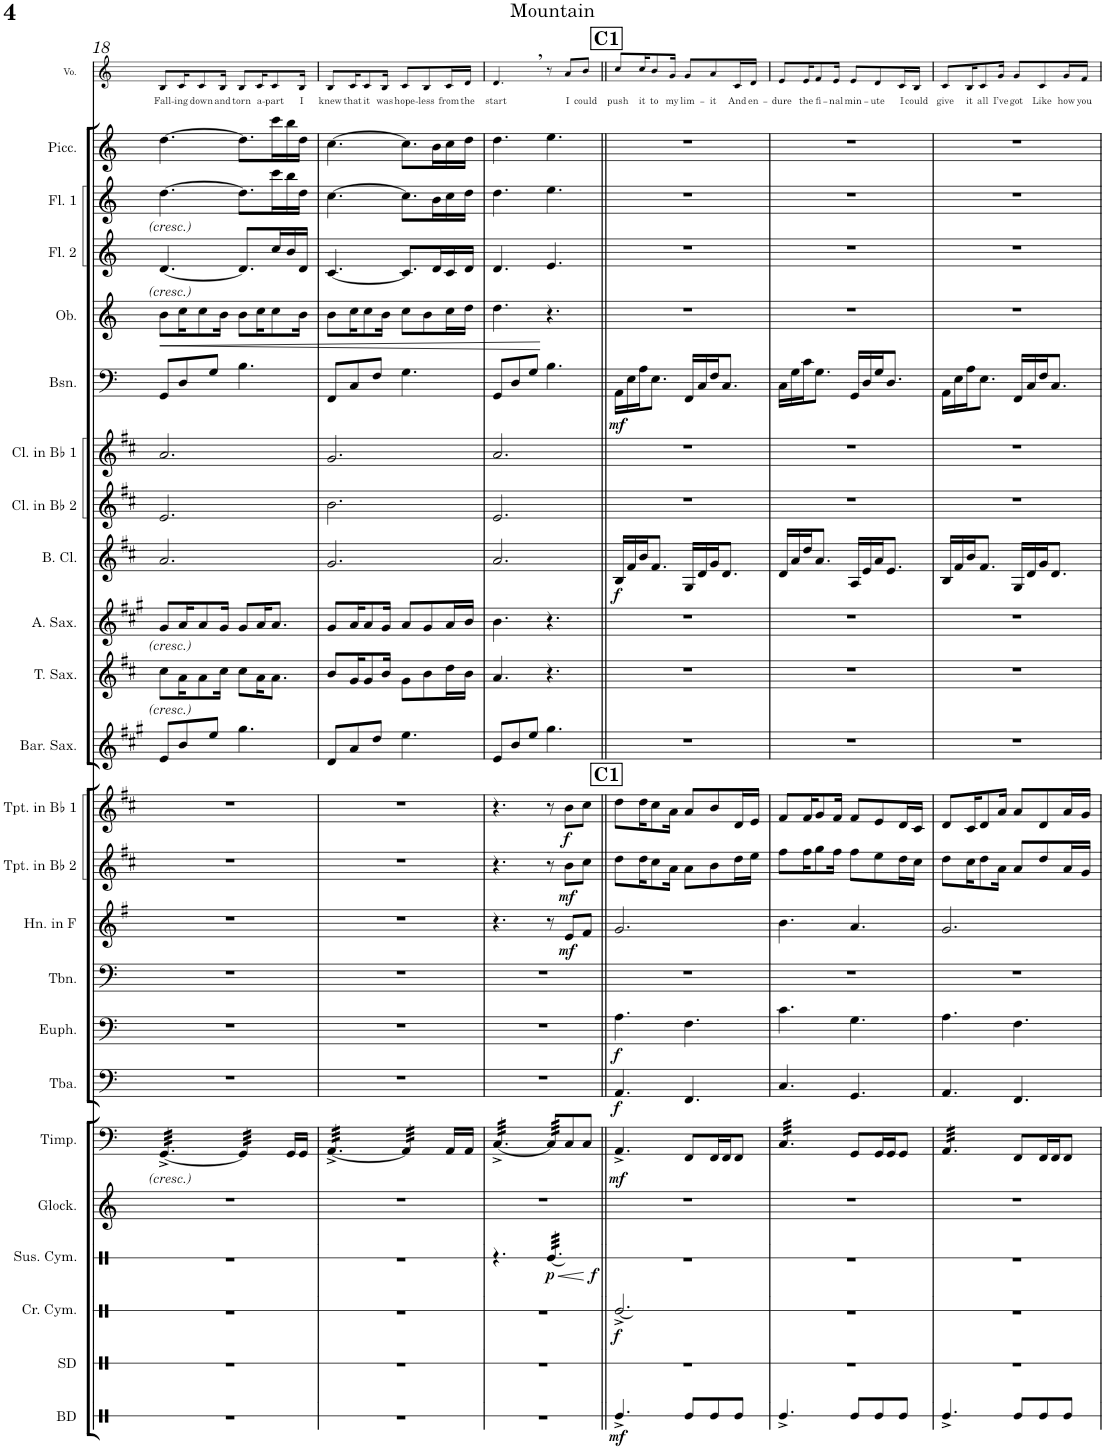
**kern	**dynam	**kern	**kern	**dynam	**kern	**dynam	**kern	**kern	**dynam	**kern	**dynam	**kern	**dynam	**kern	**kern	**dynam	**kern	**dynam	**kern	**dynam	**kern	**kern	**kern	**kern	**dynam	**kern	**kern	**kern	**dynam	**kern	**kern	**kern	**kern	**kern	**text
*part24	*part24	*part23	*part22	*part22	*part21	*part21	*part20	*part19	*part19	*part18	*part18	*part17	*part17	*part16	*part15	*part15	*part14	*part14	*part13	*part13	*part12	*part11	*part10	*part9	*part9	*part8	*part7	*part6	*part6	*part5	*part4	*part3	*part2	*part1	*part1
*staff24	*staff24	*staff23	*staff22	*staff22	*staff21	*staff21	*staff20	*staff19	*staff19	*staff18	*staff18	*staff17	*staff17	*staff16	*staff15	*staff15	*staff14	*staff14	*staff13	*staff13	*staff12	*staff11	*staff10	*staff9	*staff9	*staff8	*staff7	*staff6	*staff6	*staff5	*staff4	*staff3	*staff2	*staff1	*staff1
*I"Bass Drum	*	*I"Snare Drum	*I"Crash Cymbals	*	*I"Suspended Cymbal	*	*I"Glockenspiel	*I"Timpani	*	*I"Tuba	*	*I"Euphonium	*	*I"Trombone	*I"Horn in F	*	*I"Trumpet in Bb 2	*	*I"Trumpet in Bb 1	*	*I"Baritone Saxophone	*I"Tenor Saxophone	*I"Alto Saxophone	*I"Bass Clarinet	*	*I"Clarinet in Bb 2	*I"Clarinet in Bb 1	*I"Bassoon	*	*I"Oboe	*I"Flute 2	*I"Flute 1	*I"Piccolo	*I"Voice	*
*I'BD	*	*I'SD	*I'Cr. Cym.	*	*I'Sus. Cym.	*	*I'Glock.	*I'Timp.	*	*I'Tba.	*	*I'Euph.	*	*I'Tbn.	*I'Hn. in F	*	*I'Tpt. in Bb 2	*	*I'Tpt. in Bb 1	*	*I'Bar. Sax.	*I'T. Sax.	*I'A. Sax.	*I'B. Cl.	*	*I'Cl. in Bb 2	*I'Cl. in Bb 1	*I'Bsn.	*	*I'Ob.	*I'Fl. 2	*I'Fl. 1	*I'Picc.	*I'Vo.	*
!!LO:PB:g=z
*clefX	*	*clefX	*clefX	*	*clefX	*	*clefG2	*clefF4	*	*clefF4	*	*clefF4	*	*clefF4	*clefG2	*	*clefG2	*	*clefG2	*	*clefG2	*clefG2	*clefG2	*clefG2	*	*clefG2	*clefG2	*clefF4	*	*clefG2	*clefG2	*clefG2	*clefG2	*clefG2	*
*	*	*	*	*	*	*	*Trd-14c-24	*	*	*	*	*	*	*	*Trd4c7	*	*Trd1c2	*	*Trd1c2	*	*Trd12c21	*Trd8c14	*Trd5c9	*Trd8c14	*	*Trd1c2	*Trd1c2	*	*	*	*	*	*Trd-7c-12	*	*
*k[]	*	*k[]	*k[]	*	*k[]	*	*k[]	*k[]	*	*k[]	*	*k[]	*	*k[]	*k[f#]	*	*k[f#c#]	*	*k[f#c#]	*	*k[f#c#g#]	*k[f#c#]	*k[f#c#g#]	*k[f#c#]	*	*k[f#c#]	*k[f#c#]	*k[]	*	*k[]	*k[]	*k[]	*k[]	*k[]	*
*M6/8	*	*M6/8	*M6/8	*	*M6/8	*	*M6/8	*M6/8	*	*M6/8	*	*M6/8	*	*M6/8	*M6/8	*	*M6/8	*	*M6/8	*	*M6/8	*M6/8	*M6/8	*M6/8	*	*M6/8	*M6/8	*M6/8	*	*M6/8	*M6/8	*M6/8	*M6/8	*M6/8	*
=18	=18	=18	=18	=18	=18	=18	=18	=18	=18	=18	=18	=18	=18	=18	=18	=18	=18	=18	=18	=18	=18	=18	=18	=18	=18	=18	=18	=18	=18	=18	=18	=18	=18	=18	=18
!	!	!	!	!	!	!	!	!	!	!	!	!	!	!	!	!	!	!	!	!	!	!	!	!	!	!	!	!	!	!	!	!	!	!	!LO:LY:b
*	*	*	*	*	*	*	*	*tremolo	*	*	*	*	*	*	*	*	*	*	*	*	*	*	*	*	*	*	*	*	*	*	*	*	*	*	*
2.r	.	2.r	2.r	.	2.r	.	2.r	[32GG^/LLL	.	2.r	.	2.r	.	2.r	2.r	.	2.r	.	2.r	.	8e/L	8cc#\L	8g#/L	2.a/	.	2.e/	2.a/	8GG/L	.	8b\L	[4.d/	[4.dd\	[4.dd\	8B/L	Fall-
.	.	.	.	.	.	.	.	32GG^/	.	.	.	.	.	.	.	.	.	.	.	.	.	.	.	.	.	.	.	.	.	.	.	.	.	.	.
.	.	.	.	.	.	.	.	32GG^/	.	.	.	.	.	.	.	.	.	.	.	.	.	.	.	.	.	.	.	.	.	.	.	.	.	.	.
.	.	.	.	.	.	.	.	32GG^/	.	.	.	.	.	.	.	.	.	.	.	.	.	.	.	.	.	.	.	.	.	.	.	.	.	.	.
!	!	!	!	!	!	!	!	!	!	!	!	!	!	!	!	!	!	!	!	!	!	!	!	!	!	!	!	!	!	!	!	!	!	!	!LO:LY:b
.	.	.	.	.	.	.	.	32GG^/	.	.	.	.	.	.	.	.	.	.	.	.	8b/	16a\K	16a/K	.	.	.	.	8D/	.	16cc\K	.	.	.	16c/K	-ing
.	.	.	.	.	.	.	.	32GG^/	.	.	.	.	.	.	.	.	.	.	.	.	.	.	.	.	.	.	.	.	.	.	.	.	.	.	.
!	!	!	!	!	!	!	!	!	!	!	!	!	!	!	!	!	!	!	!	!	!	!	!	!	!	!	!	!	!	!	!	!	!	!	!LO:LY:b
.	.	.	.	.	.	.	.	32GG^/	.	.	.	.	.	.	.	.	.	.	.	.	.	8a\	8a/	.	.	.	.	.	.	8cc\	.	.	.	8c/	down
.	.	.	.	.	.	.	.	32GG^/	.	.	.	.	.	.	.	.	.	.	.	.	.	.	.	.	.	.	.	.	.	.	.	.	.	.	.
.	.	.	.	.	.	.	.	32GG^/	.	.	.	.	.	.	.	.	.	.	.	.	8ee/J	.	.	.	.	.	.	8G/J	.	.	.	.	.	.	.
.	.	.	.	.	.	.	.	32GG^/	.	.	.	.	.	.	.	.	.	.	.	.	.	.	.	.	.	.	.	.	.	.	.	.	.	.	.
!	!	!	!	!	!	!	!	!	!	!	!	!	!	!	!	!	!	!	!	!	!	!	!	!	!	!	!	!	!	!	!	!	!	!	!LO:LY:b
.	.	.	.	.	.	.	.	32GG^/	.	.	.	.	.	.	.	.	.	.	.	.	.	16cc#\Jk	16g#/Jk	.	.	.	.	.	.	16b\Jk	.	.	.	16B/Jk	and
.	.	.	.	.	.	.	.	32GG^/JJJ	.	.	.	.	.	.	.	.	.	.	.	.	.	.	.	.	.	.	.	.	.	.	.	.	.	.	.
!	!	!	!	!	!	!	!	!	!	!	!	!	!	!	!	!	!	!	!	!	!	!	!	!	!	!	!	!	!	!	!	!	!	!	!LO:LY:b
.	.	.	.	.	.	.	.	32GG/]LLL	.	.	.	.	.	.	.	.	.	.	.	.	4.gg#\	8cc#\L	8g#/L	.	.	.	.	4.B\	.	8b\L	8.d/L]	8.dd\L]	8.dd\L]	8B/L	torn
.	.	.	.	.	.	.	.	32GG/	.	.	.	.	.	.	.	.	.	.	.	.	.	.	.	.	.	.	.	.	.	.	.	.	.	.	.
.	.	.	.	.	.	.	.	32GG/	.	.	.	.	.	.	.	.	.	.	.	.	.	.	.	.	.	.	.	.	.	.	.	.	.	.	.
.	.	.	.	.	.	.	.	32GG/	.	.	.	.	.	.	.	.	.	.	.	.	.	.	.	.	.	.	.	.	.	.	.	.	.	.	.
!	!	!	!	!	!	!	!	!	!	!	!	!	!	!	!	!	!	!	!	!	!	!	!	!	!	!	!	!	!	!	!	!	!	!	!LO:LY:b
.	.	.	.	.	.	.	.	32GG/	.	.	.	.	.	.	.	.	.	.	.	.	.	16a\K	16a/K	.	.	.	.	.	.	16cc\K	.	.	.	16c/K	a-
.	.	.	.	.	.	.	.	32GG/	.	.	.	.	.	.	.	.	.	.	.	.	.	.	.	.	.	.	.	.	.	.	.	.	.	.	.
!	!	!	!	!	!	!	!	!	!	!	!	!	!	!	!	!	!	!	!	!	!	!	!	!	!	!	!	!	!	!	!	!	!	!	!LO:LY:b
.	.	.	.	.	.	.	.	32GG/	.	.	.	.	.	.	.	.	.	.	.	.	.	8.a\J	8.a/J	.	.	.	.	.	.	8cc\	16cc/L	16ccc\L	16ccc\L	8c/	-part
.	.	.	.	.	.	.	.	32GG/JJJ	.	.	.	.	.	.	.	.	.	.	.	.	.	.	.	.	.	.	.	.	.	.	.	.	.	.	.
*	*	*	*	*	*	*	*	*Xtremolo	*	*	*	*	*	*	*	*	*	*	*	*	*	*	*	*	*	*	*	*	*	*	*	*	*	*	*
.	.	.	.	.	.	.	.	16GG/LL	.	.	.	.	.	.	.	.	.	.	.	.	.	.	.	.	.	.	.	.	.	.	16b/	16bb\	16bb\	.	.
!	!	!	!	!	!	!	!	!	!	!	!	!	!	!	!	!	!	!	!	!	!	!	!	!	!	!	!	!	!	!	!	!	!	!	!LO:LY:b
.	.	.	.	.	.	.	.	16GG/JJ	.	.	.	.	.	.	.	.	.	.	.	.	.	.	.	.	.	.	.	.	.	16b\Jk	16d/JJ	16dd\JJ	16dd\JJ	16B/Jk	I
=19	=19	=19	=19	=19	=19	=19	=19	=19	=19	=19	=19	=19	=19	=19	=19	=19	=19	=19	=19	=19	=19	=19	=19	=19	=19	=19	=19	=19	=19	=19	=19	=19	=19	=19	=19
!	!	!	!	!	!	!	!	!	!	!	!	!	!	!	!	!	!	!	!	!	!	!	!	!	!	!	!	!	!	!	!	!	!	!	!LO:LY:b
*	*	*	*	*	*	*	*	*tremolo	*	*	*	*	*	*	*	*	*	*	*	*	*	*	*	*	*	*	*	*	*	*	*	*	*	*	*
2.r	.	2.r	2.r	.	2.r	.	2.r	[32AA^/LLL	.	2.r	.	2.r	.	2.r	2.r	.	2.r	.	2.r	.	8d/L	8b/L	8g#/L	2.g/	.	2.b\	2.g/	8FF/L	.	8b\L	[4.c/	[4.cc\	[4.cc\	8B/L	knew
.	.	.	.	.	.	.	.	32AA^/	.	.	.	.	.	.	.	.	.	.	.	.	.	.	.	.	.	.	.	.	.	.	.	.	.	.	.
.	.	.	.	.	.	.	.	32AA^/	.	.	.	.	.	.	.	.	.	.	.	.	.	.	.	.	.	.	.	.	.	.	.	.	.	.	.
.	.	.	.	.	.	.	.	32AA^/	.	.	.	.	.	.	.	.	.	.	.	.	.	.	.	.	.	.	.	.	.	.	.	.	.	.	.
!	!	!	!	!	!	!	!	!	!	!	!	!	!	!	!	!	!	!	!	!	!	!	!	!	!	!	!	!	!	!	!	!	!	!	!LO:LY:b
.	.	.	.	.	.	.	.	32AA^/	.	.	.	.	.	.	.	.	.	.	.	.	8a/	16g/K	16a/K	.	.	.	.	8C/	.	16cc\K	.	.	.	16c/K	that
.	.	.	.	.	.	.	.	32AA^/	.	.	.	.	.	.	.	.	.	.	.	.	.	.	.	.	.	.	.	.	.	.	.	.	.	.	.
!	!	!	!	!	!	!	!	!	!	!	!	!	!	!	!	!	!	!	!	!	!	!	!	!	!	!	!	!	!	!	!	!	!	!	!LO:LY:b
.	.	.	.	.	.	.	.	32AA^/	.	.	.	.	.	.	.	.	.	.	.	.	.	8g/	8a/	.	.	.	.	.	.	8cc\	.	.	.	8c/	it
.	.	.	.	.	.	.	.	32AA^/	.	.	.	.	.	.	.	.	.	.	.	.	.	.	.	.	.	.	.	.	.	.	.	.	.	.	.
.	.	.	.	.	.	.	.	32AA^/	.	.	.	.	.	.	.	.	.	.	.	.	8dd/J	.	.	.	.	.	.	8F/J	.	.	.	.	.	.	.
.	.	.	.	.	.	.	.	32AA^/	.	.	.	.	.	.	.	.	.	.	.	.	.	.	.	.	.	.	.	.	.	.	.	.	.	.	.
!	!	!	!	!	!	!	!	!	!	!	!	!	!	!	!	!	!	!	!	!	!	!	!	!	!	!	!	!	!	!	!	!	!	!	!LO:LY:b
.	.	.	.	.	.	.	.	32AA^/	.	.	.	.	.	.	.	.	.	.	.	.	.	16b/Jk	16g#/Jk	.	.	.	.	.	.	16b\Jk	.	.	.	16B/Jk	was
.	.	.	.	.	.	.	.	32AA^/JJJ	.	.	.	.	.	.	.	.	.	.	.	.	.	.	.	.	.	.	.	.	.	.	.	.	.	.	.
!	!	!	!	!	!	!	!	!	!	!	!	!	!	!	!	!	!	!	!	!	!	!	!	!	!	!	!	!	!	!	!	!	!	!	!LO:LY:b
.	.	.	.	.	.	.	.	32AA/]LLL	.	.	.	.	.	.	.	.	.	.	.	.	4.ee\	8g\L	8a/L	.	.	.	.	4.G\	.	8cc\L	8.c/L]	8.cc\L]	8.cc\L]	8c/L	hope-
.	.	.	.	.	.	.	.	32AA/	.	.	.	.	.	.	.	.	.	.	.	.	.	.	.	.	.	.	.	.	.	.	.	.	.	.	.
.	.	.	.	.	.	.	.	32AA/	.	.	.	.	.	.	.	.	.	.	.	.	.	.	.	.	.	.	.	.	.	.	.	.	.	.	.
.	.	.	.	.	.	.	.	32AA/	.	.	.	.	.	.	.	.	.	.	.	.	.	.	.	.	.	.	.	.	.	.	.	.	.	.	.
!	!	!	!	!	!	!	!	!	!	!	!	!	!	!	!	!	!	!	!	!	!	!	!	!	!	!	!	!	!	!	!	!	!	!	!LO:LY:b
.	.	.	.	.	.	.	.	32AA/	.	.	.	.	.	.	.	.	.	.	.	.	.	8b\	8g#/	.	.	.	.	.	.	8b\	.	.	.	8B/	-less
.	.	.	.	.	.	.	.	32AA/	.	.	.	.	.	.	.	.	.	.	.	.	.	.	.	.	.	.	.	.	.	.	.	.	.	.	.
.	.	.	.	.	.	.	.	32AA/	.	.	.	.	.	.	.	.	.	.	.	.	.	.	.	.	.	.	.	.	.	.	16d/L	16b\L	16b\L	.	.
.	.	.	.	.	.	.	.	32AA/JJJ	.	.	.	.	.	.	.	.	.	.	.	.	.	.	.	.	.	.	.	.	.	.	.	.	.	.	.
*	*	*	*	*	*	*	*	*Xtremolo	*	*	*	*	*	*	*	*	*	*	*	*	*	*	*	*	*	*	*	*	*	*	*	*	*	*	*
!	!	!	!	!	!	!	!	!	!	!	!	!	!	!	!	!	!	!	!	!	!	!	!	!	!	!	!	!	!	!	!	!	!	!	!LO:LY:b
.	.	.	.	.	.	.	.	16AA/LL	.	.	.	.	.	.	.	.	.	.	.	.	.	16dd\L	16a/L	.	.	.	.	.	.	16cc\L	16c/	16cc\	16cc\	16c/L	from
!	!	!	!	!	!	!	!	!	!	!	!	!	!	!	!	!	!	!	!	!	!	!	!	!	!	!	!	!	!	!	!	!	!	!	!LO:LY:b
.	.	.	.	.	.	.	.	16AA/JJ	.	.	.	.	.	.	.	.	.	.	.	.	.	16b\JJ	16b/JJ	.	.	.	.	.	.	16dd\JJ	16d/JJ	16dd\JJ	16dd\JJ	16d/JJ	the
=20	=20	=20	=20	=20	=20	=20	=20	=20	=20	=20	=20	=20	=20	=20	=20	=20	=20	=20	=20	=20	=20	=20	=20	=20	=20	=20	=20	=20	=20	=20	=20	=20	=20	=20	=20
!	!	!	!	!	!	!	!	!	!	!	!	!	!	!	!	!	!	!	!	!	!	!	!	!	!	!	!	!	!	!	!	!	!	!	!LO:LY:b
*	*	*	*	*	*^	*	*	*	*	*	*	*	*	*	*	*	*	*	*	*	*	*	*	*	*	*	*	*	*	*	*	*	*	*	*
*	*	*	*	*	*	*	*	*	*tremolo	*	*	*	*	*	*	*	*	*	*	*	*	*	*	*	*	*	*	*	*	*	*	*	*	*	*	*
2.r	.	2.r	2.r	.	4.r	2ryy	.	2.r	[32C^/LLL	.	2.r	.	2.r	.	2.r	4.r	.	4.r	.	4.r	.	8e/L	4.a/	4.b\	2.a/	.	2.e/	2.a/	8GG/L	.	4.dd\	4.d/	4.dd\	4.dd\	4.d,/	start
.	.	.	.	.	.	.	.	.	32C^/	.	.	.	.	.	.	.	.	.	.	.	.	.	.	.	.	.	.	.	.	.	.	.	.	.	.	.
.	.	.	.	.	.	.	.	.	32C^/	.	.	.	.	.	.	.	.	.	.	.	.	.	.	.	.	.	.	.	.	.	.	.	.	.	.	.
.	.	.	.	.	.	.	.	.	32C^/	.	.	.	.	.	.	.	.	.	.	.	.	.	.	.	.	.	.	.	.	.	.	.	.	.	.	.
.	.	.	.	.	.	.	.	.	32C^/	.	.	.	.	.	.	.	.	.	.	.	.	8b/	.	.	.	.	.	.	8D/	.	.	.	.	.	.	.
.	.	.	.	.	.	.	.	.	32C^/	.	.	.	.	.	.	.	.	.	.	.	.	.	.	.	.	.	.	.	.	.	.	.	.	.	.	.
.	.	.	.	.	.	.	.	.	32C^/	.	.	.	.	.	.	.	.	.	.	.	.	.	.	.	.	.	.	.	.	.	.	.	.	.	.	.
.	.	.	.	.	.	.	.	.	32C^/	.	.	.	.	.	.	.	.	.	.	.	.	.	.	.	.	.	.	.	.	.	.	.	.	.	.	.
.	.	.	.	.	.	.	.	.	32C^/	.	.	.	.	.	.	.	.	.	.	.	.	8ee/J	.	.	.	.	.	.	8G/J	.	.	.	.	.	.	.
.	.	.	.	.	.	.	.	.	32C^/	.	.	.	.	.	.	.	.	.	.	.	.	.	.	.	.	.	.	.	.	.	.	.	.	.	.	.
.	.	.	.	.	.	.	.	.	32C^/	.	.	.	.	.	.	.	.	.	.	.	.	.	.	.	.	.	.	.	.	.	.	.	.	.	.	.
.	.	.	.	.	.	.	.	.	32C^/JJJ	.	.	.	.	.	.	.	.	.	.	.	.	.	.	.	.	.	.	.	.	.	.	.	.	.	.	.
!	!	!	!	!	!	!	!LO:DY:b	!	!	!	!	!	!	!	!	!	!	!	!	!	!	!	!	!	!	!	!	!	!	!	!	!	!	!	!	!
*	*	*	*	*	*tremolo	*	*	*	*	*	*	*	*	*	*	*	*	*	*	*	*	*	*	*	*	*	*	*	*	*	*	*	*	*	*	*
.	.	.	.	.	32Re/LLL	.	p	.	64C/]LLLL	.	.	.	.	.	.	8r	.	8r	.	8r	.	4.gg#\	4.r	4.r	.	.	.	.	4.B\	.	4.r	4.e/	4.ee\	4.ee\	8r	.
.	.	.	.	.	.	.	.	.	64C/	.	.	.	.	.	.	.	.	.	.	.	.	.	.	.	.	.	.	.	.	.	.	.	.	.	.	.
.	.	.	.	.	32Re/	.	.	.	64C/	.	.	.	.	.	.	.	.	.	.	.	.	.	.	.	.	.	.	.	.	.	.	.	.	.	.	.
.	.	.	.	.	.	.	.	.	64C/	.	.	.	.	.	.	.	.	.	.	.	.	.	.	.	.	.	.	.	.	.	.	.	.	.	.	.
.	.	.	.	.	32Re/	.	.	.	64C/	.	.	.	.	.	.	.	.	.	.	.	.	.	.	.	.	.	.	.	.	.	.	.	.	.	.	.
.	.	.	.	.	.	.	.	.	64C/	.	.	.	.	.	.	.	.	.	.	.	.	.	.	.	.	.	.	.	.	.	.	.	.	.	.	.
.	.	.	.	.	32Re/	.	.	.	64C/	.	.	.	.	.	.	.	.	.	.	.	.	.	.	.	.	.	.	.	.	.	.	.	.	.	.	.
.	.	.	.	.	.	.	.	.	64C/	.	.	.	.	.	.	.	.	.	.	.	.	.	.	.	.	.	.	.	.	.	.	.	.	.	.	.
*	*	*	*	*	*	*	*	*	*Xtremolo	*	*	*	*	*	*	*	*	*	*	*	*	*	*	*	*	*	*	*	*	*	*	*	*	*	*	*
!	!	!	!	!	!	!	!	!	!	!	!	!	!	!	!	!	!LO:DY:b	!	!LO:DY:b	!	!LO:DY:b	!	!	!	!	!	!	!	!	!	!	!	!	!	!	!LO:LY:b
.	.	.	.	.	32Re/	8.ryy	.	.	8C/	.	.	.	.	.	.	8e/L	mf	8b\L	mf	8b\L	f	.	.	.	.	.	.	.	.	.	.	.	.	.	8a/L	I
.	.	.	.	.	32Re/	.	.	.	.	.	.	.	.	.	.	.	.	.	.	.	.	.	.	.	.	.	.	.	.	.	.	.	.	.	.	.
.	.	.	.	.	32Re/	.	.	.	.	.	.	.	.	.	.	.	.	.	.	.	.	.	.	.	.	.	.	.	.	.	.	.	.	.	.	.
.	.	.	.	.	32Re/	.	.	.	.	.	.	.	.	.	.	.	.	.	.	.	.	.	.	.	.	.	.	.	.	.	.	.	.	.	.	.
!	!	!	!	!	!	!	!	!	!	!	!	!	!	!	!	!	!	!	!	!	!	!	!	!	!	!	!	!	!	!	!	!	!	!	!	!LO:LY:b
.	.	.	.	.	32Re/	.	.	.	8C/J	.	.	.	.	.	.	8f#/J	.	8cc#\J	.	8cc#\J	.	.	.	.	.	.	.	.	.	.	.	.	.	.	8b/J	could
.	.	.	.	.	32Re/	.	.	.	.	.	.	.	.	.	.	.	.	.	.	.	.	.	.	.	.	.	.	.	.	.	.	.	.	.	.	.
!	!	!	!	!	!	!	!LO:DY:b	!	!	!	!	!	!	!	!	!	!	!	!	!	!	!	!	!	!	!	!	!	!	!	!	!	!	!	!	!
.	.	.	.	.	32Re/	16ryy	f	.	.	.	.	.	.	.	.	.	.	.	.	.	.	.	.	.	.	.	.	.	.	.	.	.	.	.	.	.
.	.	.	.	.	32Re/JJJ	.	.	.	.	.	.	.	.	.	.	.	.	.	.	.	.	.	.	.	.	.	.	.	.	.	.	.	.	.	.	.
*	*	*	*	*	*Xtremolo	*	*	*	*	*	*	*	*	*	*	*	*	*	*	*	*	*	*	*	*	*	*	*	*	*	*	*	*	*	*	*
!!LO:REH:place=s1:a:B:cj:fs=14:t=C1
!!LO:REH:place=s13:a:B:cj:fs=14:t=C1
=21||	=21||	=21||	=21||	=21||	=21||	=21||	=21||	=21||	=21||	=21||	=21||	=21||	=21||	=21||	=21||	=21||	=21||	=21||	=21||	=21||	=21||	=21||	=21||	=21||	=21||	=21||	=21||	=21||	=21||	=21||	=21||	=21||	=21||	=21||	=21||	=21||
!	!LO:DY:b	!	!	!LO:DY:b	!	!	!	!	!	!LO:DY:b	!	!LO:DY:b	!	!LO:DY:b	!	!	!	!	!	!	!	!	!	!	!	!LO:DY:b	!	!	!	!LO:DY:b	!	!	!	!	!	!LO:LY:b
*	*	*	*	*	*v	*v	*	*	*	*	*	*	*	*	*	*	*	*	*	*	*	*	*	*	*	*	*	*	*	*	*	*	*	*	*	*
4.Re^/	mf	2.r	2.Re^/	f	2.r	.	2.r	4.AA^/	mf	4.AA/	f	4.A\	f	2.r	2.g/	.	8dd\L	.	8dd\L	.	2.r	2.r	2.r	16B/LL	f	2.r	2.r	16AA\LL	mf	2.r	2.r	2.r	2.r	8cc/L	push
.	.	.	.	.	.	.	.	.	.	.	.	.	.	.	.	.	.	.	.	.	.	.	.	16f#/	.	.	.	16E\	.	.	.	.	.	.	.
!	!	!	!	!	!	!	!	!	!	!	!	!	!	!	!	!	!	!	!	!	!	!	!	!	!	!	!	!	!	!	!	!	!	!	!LO:LY:b
.	.	.	.	.	.	.	.	.	.	.	.	.	.	.	.	.	16dd\K	.	16dd\K	.	.	.	.	16b/J	.	.	.	16A\J	.	.	.	.	.	16cc/K	it
!	!	!	!	!	!	!	!	!	!	!	!	!	!	!	!	!	!	!	!	!	!	!	!	!	!	!	!	!	!	!	!	!	!	!	!LO:LY:b
.	.	.	.	.	.	.	.	.	.	.	.	.	.	.	.	.	8cc#\	.	8cc#\	.	.	.	.	8.f#/J	.	.	.	8.E\J	.	.	.	.	.	8b/	to
!	!	!	!	!	!	!	!	!	!	!	!	!	!	!	!	!	!	!	!	!	!	!	!	!	!	!	!	!	!	!	!	!	!	!	!LO:LY:b
.	.	.	.	.	.	.	.	.	.	.	.	.	.	.	.	.	16a\Jk	.	16a\Jk	.	.	.	.	.	.	.	.	.	.	.	.	.	.	16g/Jk	my
!	!	!	!	!	!	!	!	!	!	!	!	!	!	!	!	!	!	!	!	!	!	!	!	!	!	!	!	!	!	!	!	!	!	!	!LO:LY:b
8Re/L	.	.	.	.	.	.	.	8FF/L	.	4.FF/	.	4.F\	.	.	.	.	8a\L	.	8a/L	.	.	.	.	16G/LL	.	.	.	16FF/LL	.	.	.	.	.	8g/L	lim-
.	.	.	.	.	.	.	.	.	.	.	.	.	.	.	.	.	.	.	.	.	.	.	.	16d/	.	.	.	16C/	.	.	.	.	.	.	.
!	!	!	!	!	!	!	!	!	!	!	!	!	!	!	!	!	!	!	!	!	!	!	!	!	!	!	!	!	!	!	!	!	!	!	!LO:LY:b
8Re/	.	.	.	.	.	.	.	16FF/L	.	.	.	.	.	.	.	.	8b\	.	8b/	.	.	.	.	16g/J	.	.	.	16F/J	.	.	.	.	.	8a/	-it
.	.	.	.	.	.	.	.	16FF/J	.	.	.	.	.	.	.	.	.	.	.	.	.	.	.	8.d/J	.	.	.	8.C/J	.	.	.	.	.	.	.
!	!	!	!	!	!	!	!	!	!	!	!	!	!	!	!	!	!	!	!	!	!	!	!	!	!	!	!	!	!	!	!	!	!	!	!LO:LY:b
8Re/J	.	.	.	.	.	.	.	8FF/J	.	.	.	.	.	.	.	.	16dd\L	.	16d/L	.	.	.	.	.	.	.	.	.	.	.	.	.	.	16c/L	And
!	!	!	!	!	!	!	!	!	!	!	!	!	!	!	!	!	!	!	!	!	!	!	!	!	!	!	!	!	!	!	!	!	!	!	!LO:LY:b
.	.	.	.	.	.	.	.	.	.	.	.	.	.	.	.	.	16ee\JJ	.	16e/JJ	.	.	.	.	.	.	.	.	.	.	.	.	.	.	16d/JJ	en-
=22	=22	=22	=22	=22	=22	=22	=22	=22	=22	=22	=22	=22	=22	=22	=22	=22	=22	=22	=22	=22	=22	=22	=22	=22	=22	=22	=22	=22	=22	=22	=22	=22	=22	=22	=22
!	!	!	!	!	!	!	!	!	!	!	!	!	!	!	!	!	!	!	!	!	!	!	!	!	!	!	!	!	!	!	!	!	!	!	!LO:LY:b
*	*	*	*	*	*	*	*	*tremolo	*	*	*	*	*	*	*	*	*	*	*	*	*	*	*	*	*	*	*	*	*	*	*	*	*	*	*
4.Re^/	.	2.r	2.r	.	2.r	.	2.r	32C/LLL	.	4.C/	.	4.c\	.	2.r	4.b\	.	8ff#\L	.	8f#/L	.	2.r	2.r	2.r	16d/LL	.	2.r	2.r	16C\LL	.	2.r	2.r	2.r	2.r	8e/L	-dure
.	.	.	.	.	.	.	.	32C/	.	.	.	.	.	.	.	.	.	.	.	.	.	.	.	.	.	.	.	.	.	.	.	.	.	.	.
.	.	.	.	.	.	.	.	32C/	.	.	.	.	.	.	.	.	.	.	.	.	.	.	.	16a/	.	.	.	16G\	.	.	.	.	.	.	.
.	.	.	.	.	.	.	.	32C/	.	.	.	.	.	.	.	.	.	.	.	.	.	.	.	.	.	.	.	.	.	.	.	.	.	.	.
!	!	!	!	!	!	!	!	!	!	!	!	!	!	!	!	!	!	!	!	!	!	!	!	!	!	!	!	!	!	!	!	!	!	!	!LO:LY:b
.	.	.	.	.	.	.	.	32C/	.	.	.	.	.	.	.	.	16ff#\K	.	16f#/K	.	.	.	.	16dd/J	.	.	.	16c\J	.	.	.	.	.	16e/K	the
.	.	.	.	.	.	.	.	32C/	.	.	.	.	.	.	.	.	.	.	.	.	.	.	.	.	.	.	.	.	.	.	.	.	.	.	.
!	!	!	!	!	!	!	!	!	!	!	!	!	!	!	!	!	!	!	!	!	!	!	!	!	!	!	!	!	!	!	!	!	!	!	!LO:LY:b
.	.	.	.	.	.	.	.	32C/	.	.	.	.	.	.	.	.	8gg\	.	8g/	.	.	.	.	8.a/J	.	.	.	8.G\J	.	.	.	.	.	8f/	fi-
.	.	.	.	.	.	.	.	32C/	.	.	.	.	.	.	.	.	.	.	.	.	.	.	.	.	.	.	.	.	.	.	.	.	.	.	.
.	.	.	.	.	.	.	.	32C/	.	.	.	.	.	.	.	.	.	.	.	.	.	.	.	.	.	.	.	.	.	.	.	.	.	.	.
.	.	.	.	.	.	.	.	32C/	.	.	.	.	.	.	.	.	.	.	.	.	.	.	.	.	.	.	.	.	.	.	.	.	.	.	.
!	!	!	!	!	!	!	!	!	!	!	!	!	!	!	!	!	!	!	!	!	!	!	!	!	!	!	!	!	!	!	!	!	!	!	!LO:LY:b
.	.	.	.	.	.	.	.	32C/	.	.	.	.	.	.	.	.	16ff#\Jk	.	16f#/Jk	.	.	.	.	.	.	.	.	.	.	.	.	.	.	16e/Jk	-nal
.	.	.	.	.	.	.	.	32C/JJJ	.	.	.	.	.	.	.	.	.	.	.	.	.	.	.	.	.	.	.	.	.	.	.	.	.	.	.
*	*	*	*	*	*	*	*	*Xtremolo	*	*	*	*	*	*	*	*	*	*	*	*	*	*	*	*	*	*	*	*	*	*	*	*	*	*	*
!	!	!	!	!	!	!	!	!	!	!	!	!	!	!	!	!	!	!	!	!	!	!	!	!	!	!	!	!	!	!	!	!	!	!	!LO:LY:b
8Re/L	.	.	.	.	.	.	.	8GG/L	.	4.GG/	.	4.G\	.	.	4.a/	.	8ff#\L	.	8f#/L	.	.	.	.	16A/LL	.	.	.	16GG/LL	.	.	.	.	.	8e/L	min-
.	.	.	.	.	.	.	.	.	.	.	.	.	.	.	.	.	.	.	.	.	.	.	.	16e/	.	.	.	16D/	.	.	.	.	.	.	.
!	!	!	!	!	!	!	!	!	!	!	!	!	!	!	!	!	!	!	!	!	!	!	!	!	!	!	!	!	!	!	!	!	!	!	!LO:LY:b
8Re/	.	.	.	.	.	.	.	16GG/L	.	.	.	.	.	.	.	.	8ee\	.	8e/	.	.	.	.	16a/J	.	.	.	16G/J	.	.	.	.	.	8d/	-ute
.	.	.	.	.	.	.	.	16GG/J	.	.	.	.	.	.	.	.	.	.	.	.	.	.	.	8.e/J	.	.	.	8.D/J	.	.	.	.	.	.	.
!	!	!	!	!	!	!	!	!	!	!	!	!	!	!	!	!	!	!	!	!	!	!	!	!	!	!	!	!	!	!	!	!	!	!	!LO:LY:b
8Re/J	.	.	.	.	.	.	.	8GG/J	.	.	.	.	.	.	.	.	16dd\L	.	16d/L	.	.	.	.	.	.	.	.	.	.	.	.	.	.	16c/L	I
!	!	!	!	!	!	!	!	!	!	!	!	!	!	!	!	!	!	!	!	!	!	!	!	!	!	!	!	!	!	!	!	!	!	!	!LO:LY:b
.	.	.	.	.	.	.	.	.	.	.	.	.	.	.	.	.	16cc#\JJ	.	16c#/JJ	.	.	.	.	.	.	.	.	.	.	.	.	.	.	16B/JJ	could
=23	=23	=23	=23	=23	=23	=23	=23	=23	=23	=23	=23	=23	=23	=23	=23	=23	=23	=23	=23	=23	=23	=23	=23	=23	=23	=23	=23	=23	=23	=23	=23	=23	=23	=23	=23
!	!	!	!	!	!	!	!	!	!	!	!	!	!	!	!	!	!	!	!	!	!	!	!	!	!	!	!	!	!	!	!	!	!	!	!LO:LY:b
*	*	*	*	*	*	*	*	*tremolo	*	*	*	*	*	*	*	*	*	*	*	*	*	*	*	*	*	*	*	*	*	*	*	*	*	*	*
4.Re^/	.	2.r	2.r	.	2.r	.	2.r	32AA/LLL	.	4.AA/	.	4.A\	.	2.r	2.g/	.	8dd\L	.	8d/L	.	2.r	2.r	2.r	16B/LL	.	2.r	2.r	16AA\LL	.	2.r	2.r	2.r	2.r	8c/L	give
.	.	.	.	.	.	.	.	32AA/	.	.	.	.	.	.	.	.	.	.	.	.	.	.	.	.	.	.	.	.	.	.	.	.	.	.	.
.	.	.	.	.	.	.	.	32AA/	.	.	.	.	.	.	.	.	.	.	.	.	.	.	.	16f#/	.	.	.	16E\	.	.	.	.	.	.	.
.	.	.	.	.	.	.	.	32AA/	.	.	.	.	.	.	.	.	.	.	.	.	.	.	.	.	.	.	.	.	.	.	.	.	.	.	.
!	!	!	!	!	!	!	!	!	!	!	!	!	!	!	!	!	!	!	!	!	!	!	!	!	!	!	!	!	!	!	!	!	!	!	!LO:LY:b
.	.	.	.	.	.	.	.	32AA/	.	.	.	.	.	.	.	.	16cc#\K	.	16c#/K	.	.	.	.	16b/J	.	.	.	16A\J	.	.	.	.	.	16B/K	it
.	.	.	.	.	.	.	.	32AA/	.	.	.	.	.	.	.	.	.	.	.	.	.	.	.	.	.	.	.	.	.	.	.	.	.	.	.
!	!	!	!	!	!	!	!	!	!	!	!	!	!	!	!	!	!	!	!	!	!	!	!	!	!	!	!	!	!	!	!	!	!	!	!LO:LY:b
.	.	.	.	.	.	.	.	32AA/	.	.	.	.	.	.	.	.	8dd\	.	8d/	.	.	.	.	8.f#/J	.	.	.	8.E\J	.	.	.	.	.	8c/	all
.	.	.	.	.	.	.	.	32AA/	.	.	.	.	.	.	.	.	.	.	.	.	.	.	.	.	.	.	.	.	.	.	.	.	.	.	.
.	.	.	.	.	.	.	.	32AA/	.	.	.	.	.	.	.	.	.	.	.	.	.	.	.	.	.	.	.	.	.	.	.	.	.	.	.
.	.	.	.	.	.	.	.	32AA/	.	.	.	.	.	.	.	.	.	.	.	.	.	.	.	.	.	.	.	.	.	.	.	.	.	.	.
!	!	!	!	!	!	!	!	!	!	!	!	!	!	!	!	!	!	!	!	!	!	!	!	!	!	!	!	!	!	!	!	!	!	!	!LO:LY:b
.	.	.	.	.	.	.	.	32AA/	.	.	.	.	.	.	.	.	16a\Jk	.	16a/Jk	.	.	.	.	.	.	.	.	.	.	.	.	.	.	16g/Jk	I’ve
.	.	.	.	.	.	.	.	32AA/JJJ	.	.	.	.	.	.	.	.	.	.	.	.	.	.	.	.	.	.	.	.	.	.	.	.	.	.	.
*	*	*	*	*	*	*	*	*Xtremolo	*	*	*	*	*	*	*	*	*	*	*	*	*	*	*	*	*	*	*	*	*	*	*	*	*	*	*
!	!	!	!	!	!	!	!	!	!	!	!	!	!	!	!	!	!	!	!	!	!	!	!	!	!	!	!	!	!	!	!	!	!	!	!LO:LY:b
8Re/L	.	.	.	.	.	.	.	8FF/L	.	4.FF/	.	4.F\	.	.	.	.	8a/L	.	8a/L	.	.	.	.	16G/LL	.	.	.	16FF/LL	.	.	.	.	.	8g/L	got
.	.	.	.	.	.	.	.	.	.	.	.	.	.	.	.	.	.	.	.	.	.	.	.	16d/	.	.	.	16C/	.	.	.	.	.	.	.
!	!	!	!	!	!	!	!	!	!	!	!	!	!	!	!	!	!	!	!	!	!	!	!	!	!	!	!	!	!	!	!	!	!	!	!LO:LY:b
8Re/	.	.	.	.	.	.	.	16FF/L	.	.	.	.	.	.	.	.	8dd/	.	8d/	.	.	.	.	16g/J	.	.	.	16F/J	.	.	.	.	.	8c/	Like
.	.	.	.	.	.	.	.	16FF/J	.	.	.	.	.	.	.	.	.	.	.	.	.	.	.	8.d/J	.	.	.	8.C/J	.	.	.	.	.	.	.
!	!	!	!	!	!	!	!	!	!	!	!	!	!	!	!	!	!	!	!	!	!	!	!	!	!	!	!	!	!	!	!	!	!	!	!LO:LY:b
8Re/J	.	.	.	.	.	.	.	8FF/J	.	.	.	.	.	.	.	.	16a/L	.	16a/L	.	.	.	.	.	.	.	.	.	.	.	.	.	.	16g/L	how
!	!	!	!	!	!	!	!	!	!	!	!	!	!	!	!	!	!	!	!	!	!	!	!	!	!	!	!	!	!	!	!	!	!	!	!LO:LY:b
.	.	.	.	.	.	.	.	.	.	.	.	.	.	.	.	.	16g/JJ	.	16g/JJ	.	.	.	.	.	.	.	.	.	.	.	.	.	.	16f/JJ	you
=	=	=	=	=	=	=	=	=	=	=	=	=	=	=	=	=	=	=	=	=	=	=	=	=	=	=	=	=	=	=	=	=	=	=	=
*-	*-	*-	*-	*-	*-	*-	*-	*-	*-	*-	*-	*-	*-	*-	*-	*-	*-	*-	*-	*-	*-	*-	*-	*-	*-	*-	*-	*-	*-	*-	*-	*-	*-	*-	*-
